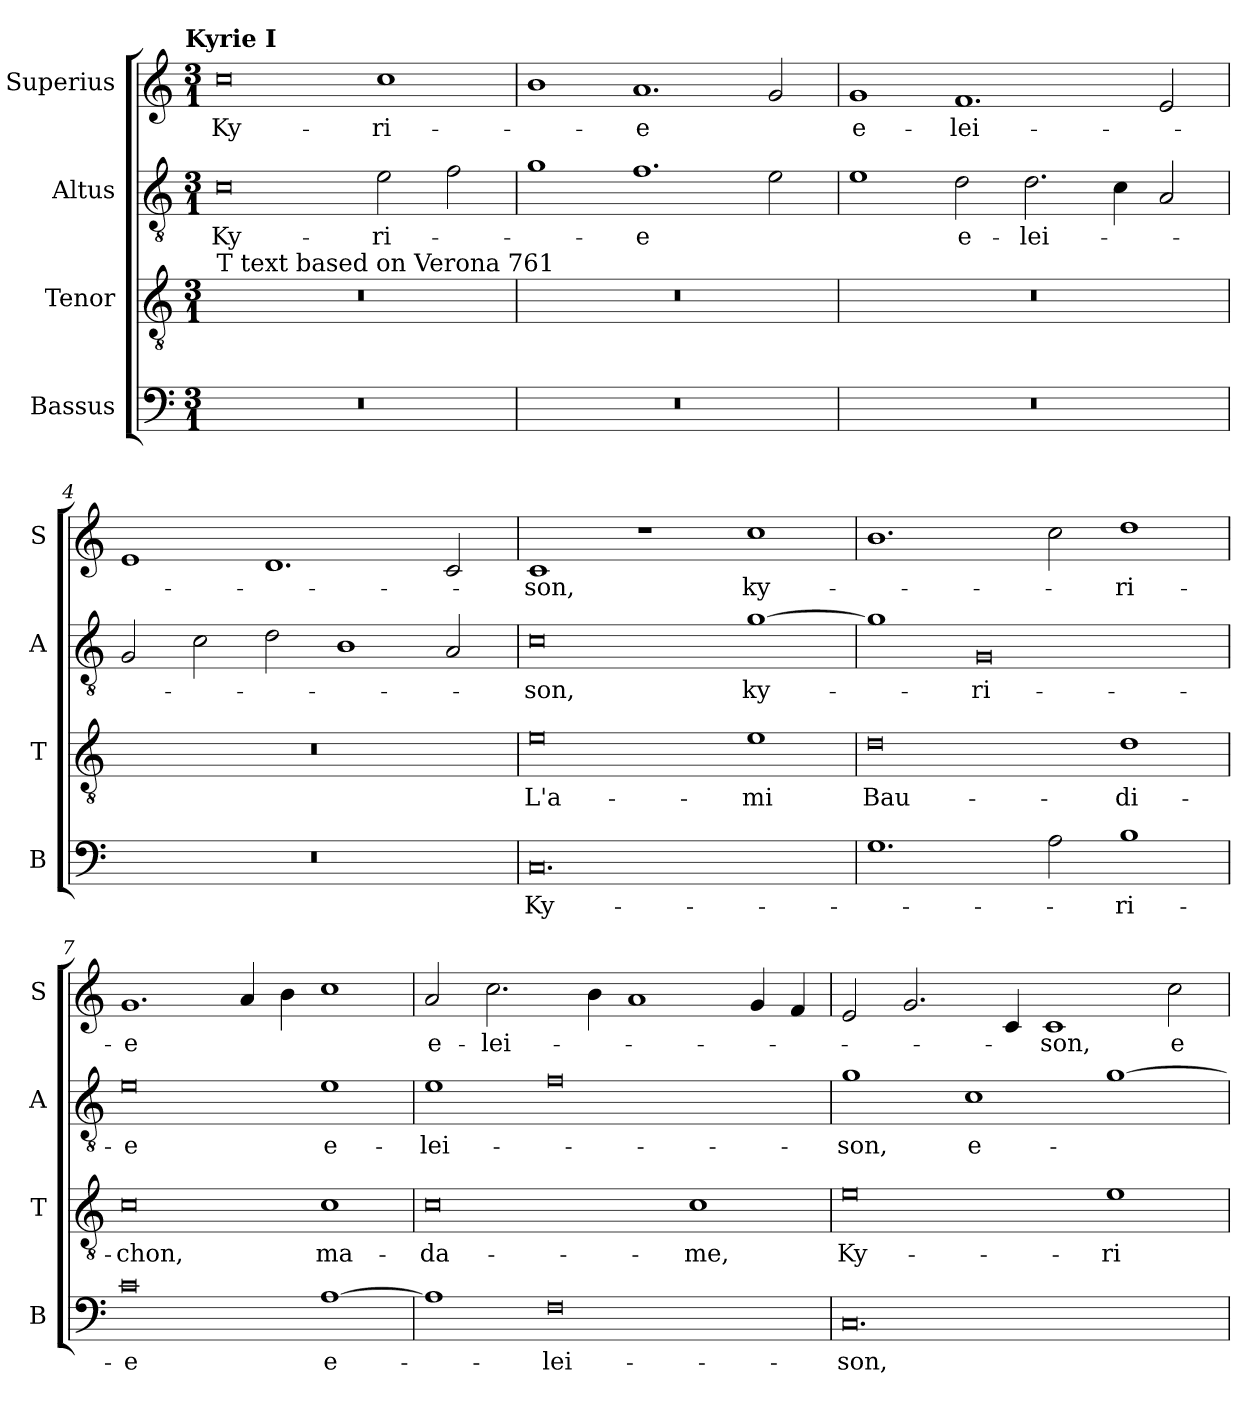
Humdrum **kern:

**kern	**text	**kern	**text	**kern	**text	**kern	**text
*part4	*part4	*part3	*part3	*part2	*part2	*part1	*part1
*staff4	*staff4	*staff3	*staff3	*staff2	*staff2	*staff1	*staff1
*I"Bassus	*	*I"Tenor	*	*I"Altus	*	*I"Superius	*
*I'B	*	*I'T	*	*I'A	*	*I'S	*
*clefF4	*	*clefGv2	*	*clefGv2	*	*clefG2	*
*k[]	*	*k[]	*	*k[]	*	*k[]	*
!!LO:TX:omd:t=Kyrie I
*M3/1	*	*M3/1	*	*M3/1	*	*M3/1	*
=1	=1	=1	=1	=1	=1	=1	=1
!	!	!LO:TX:a:t=T text based on Verona 761	!	!	!	!	!
0.r	.	0.r	.	0c	Ky-	0cc	Ky-
.	.	.	.	2e\	-ri-	1cc	-ri-
.	.	.	.	2f\	.	.	.
=2	=2	=2	=2	=2	=2	=2	=2
0.r	.	0.r	.	1g	.	1b	.
.	.	.	.	1.f	-e	1.a	-e
.	.	.	.	2e\	.	2g/	.
=3	=3	=3	=3	=3	=3	=3	=3
0.r	.	0.r	.	1e	.	1g	e-
.	.	.	.	2d\	e-	1.f	-lei-
.	.	.	.	2.d\	-lei-	.	.
.	.	.	.	4c\	.	.	.
.	.	.	.	2A/	.	2e/	.
=4	=4	=4	=4	=4	=4	=4	=4
0.r	.	0.r	.	2G/	.	1e	.
.	.	.	.	2c\	.	.	.
.	.	.	.	2d\	.	1.d	.
.	.	.	.	1B	.	.	.
.	.	.	.	2A/	.	2c/	.
=5	=5	=5	=5	=5	=5	=5	=5
0.C	Ky-	0e	L'a-	0c	-son,	1c	son,
.	.	.	.	.	.	1r	.
.	.	1e	-mi	[1g	ky-	1cc	ky-
=6	=6	=6	=6	=6	=6	=6	=6
1.G	.	0d	Bau-	1g]	.	1.b	.
.	.	.	.	0G	-ri-	.	.
2A\	.	.	.	.	.	2cc\	.
1B	-ri-	1d	-di-	.	.	1dd	-ri-
=7	=7	=7	=7	=7	=7	=7	=7
0c	-e	0c	-chon,	0e	-e	1.g	-e
.	.	.	.	.	.	4a/	.
.	.	.	.	.	.	4b\	.
[1A	e-	1c	ma-	1e	e-	1cc	.
=8	=8	=8	=8	=8	=8	=8	=8
1A]	.	0c	-da-	1e	-lei-	2a/	e-
.	.	.	.	.	.	2.cc\	-lei-
0F	-lei-	.	.	0f	.	.	.
.	.	.	.	.	.	4b\	.
.	.	.	.	.	.	1a	.
.	.	1c	-me,	.	.	.	.
.	.	.	.	.	.	4g/	.
.	.	.	.	.	.	4f/	.
=9	=9	=9	=9	=9	=9	=9	=9
0.C	-son,	0e	Ky-	1g	-son,	2e/	.
.	.	.	.	.	.	2.g/	.
.	.	.	.	1c	e-	.	.
.	.	.	.	.	.	4c/	.
.	.	.	.	.	.	1c	-son,
.	.	1e	-ri-	[1g	.	.	.
.	.	.	.	.	.	2cc\	e-
=	=	=	=	=	=	=	=
*-	*-	*-	*-	*-	*-	*-	*-
